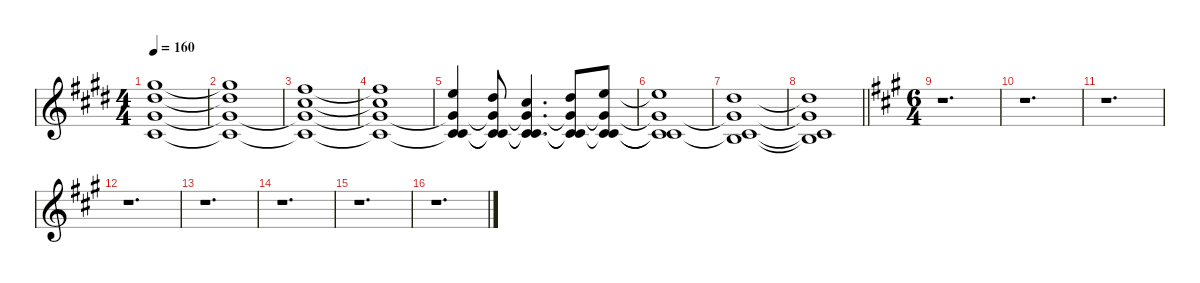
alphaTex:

\defaultSystemsLayout 4
\hideDynamics
\bracketExtendMode nobrackets
\singleTrackTrackNamePolicy hidden
\multiTrackTrackNamePolicy hidden
\firstSystemTrackNameMode fullname
\firstSystemTrackNameOrientation horizontal
\otherSystemsTrackNameOrientation horizontal
\track ("Keyboards" "vln.") {instrument synthstrings1}
\staff {score}
\tuning (E4 B3 G3 D3 A2 E2)
\ts (4 4)
\tempo 160
\clef g2
\ks c#minor
(21.2{acc #} 20.3{acc #} 18.4{acc #} 16.5{acc #}).1{dy f beam Up} |
(21.2{t acc #} 20.3{t acc #} 18.4{t acc #} 16.5{t acc #}).1{beam Up} |
(19.2{acc #} 18.3{acc #} 18.4{t acc #} 16.5{t acc #}).1{beam Up} |
(19.2{t acc #} 18.3{t acc #} 18.4{t acc #} 16.5{t acc #}).1{beam Up} |
(17.2{acc forcenatural} 6.3{acc #} 18.4{t acc #} 16.5{t acc #}).4{beam Up} (16.2{acc #} 6.3{t acc #} 18.4{t acc #} 16.5{t acc #}).8{beam Up} (14.2{acc #} 6.3{t acc forcenatural} 18.4{t acc #} 16.5{t acc forcenatural}).4{d beam Up} (16.2{acc #} 6.3{t acc forcenatural} 18.4{t acc #} 16.5{t acc forcenatural}).8{beam Up} (17.2{acc forcenatural} 6.3{acc #} 18.4{t acc #} 16.5{t acc forcenatural}).8{beam Up} |
(17.2{t acc forcenatural} 6.3{t acc #} 18.4{t acc #} 16.5{t acc forcenatural}).1{beam Up} |
(16.2{acc #} 4.3{acc forcenatural} 18.4{t acc #} 16.5{t acc forcenatural}).1{beam Up} |
\barLineRight lightlight
(16.2{t acc #} 4.3{t acc forcenatural} 18.4{t acc #} 16.5{t acc forcenatural}).1{beam Up} |
\ts (6 4)
\beaming (8 3 3 3 3)
\ks f#minor
r.1{d beam Down} |
r.1{d beam Down} |
r.1{d beam Down} |
r.1{d beam Down} |
r.1{d beam Down} |
r.1{d beam Down} |
r.1{d beam Down} |
r.1{d beam Down}
